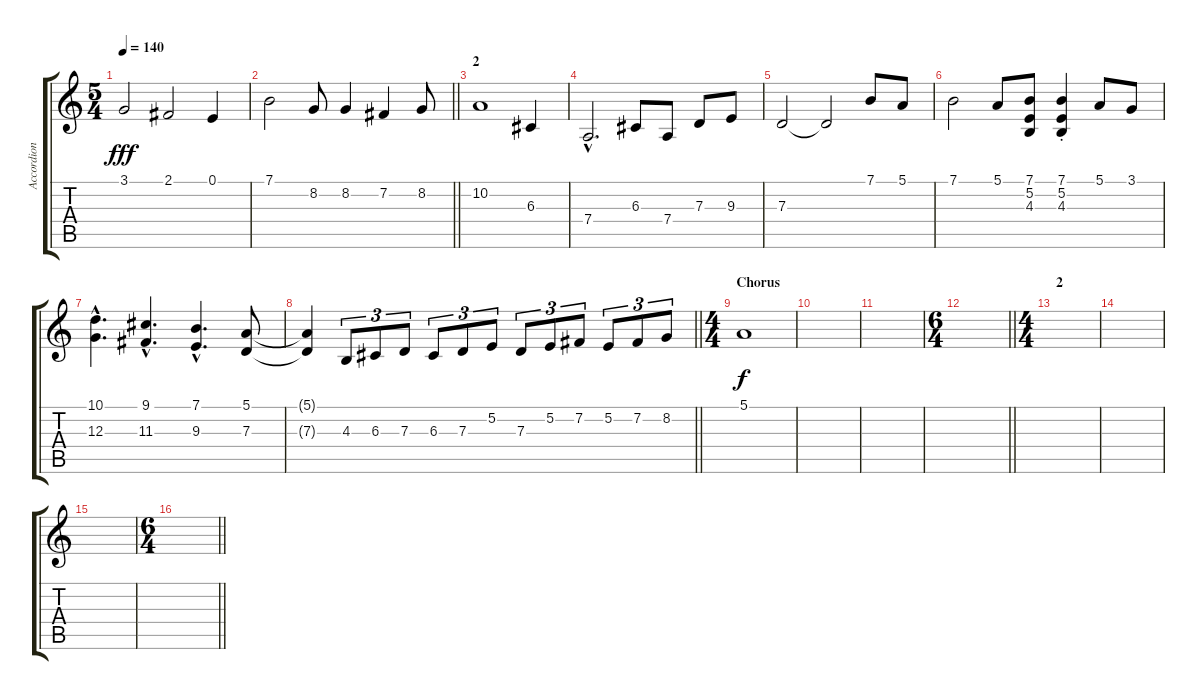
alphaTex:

\track ("Accordion" "Accordion") {instrument accordion}
\staff {score tabs}
\tuning (E4 B3 G3 D3 A2 E2) {hide}
\ts (5 4)
\tempo 140
\clef g2
\ks c
3.1.2{dy fff} 2.1.2 0.1.4 |
\barLineRight lightlight
7.1.2 8.2.8 8.2.4 7.2.4 8.2.8 |
\section ("" "2")
10.2.1 6.3.4 |
7.4{hac}.2{d} 6.3.8 7.4.8 7.3.8 9.3.8 |
7.3.2 7.3{t}.2 7.1.8 5.1.8 |
7.1.2 5.1.8 (7.1 5.2 4.3).8 (7.1{st} 5.2{st} 4.3{st}).4 5.1.8 3.1.8 |
(10.1{hac} 12.3{hac}).4{d} (9.1{hac} 11.3{hac}).4{d} (7.1{hac} 9.3{hac}).4{d} (5.1 7.3).8 |
\barLineRight lightlight
(5.1{t} 7.3{t}).4 4.3.8{tu (3 2)} 6.3.8{tu (3 2)} 7.3.8{tu (3 2)} 6.3.8{tu (3 2)} 7.3.8{tu (3 2)} 5.2.8{tu (3 2)} 7.3.8{tu (3 2)} 5.2.8{tu (3 2)} 7.2.8{tu (3 2)} 5.2.8{tu (3 2)} 7.2.8{tu (3 2)} 8.2.8{tu (3 2)} |
\ts (4 4)
\section ("" "Chorus")
5.1.1{dy f} |
|
|
\ts (6 4)
\barLineRight lightlight
|
\ts (4 4)
\section ("" "2")
|
|
|
\ts (6 4)
\barLineRight lightlight
